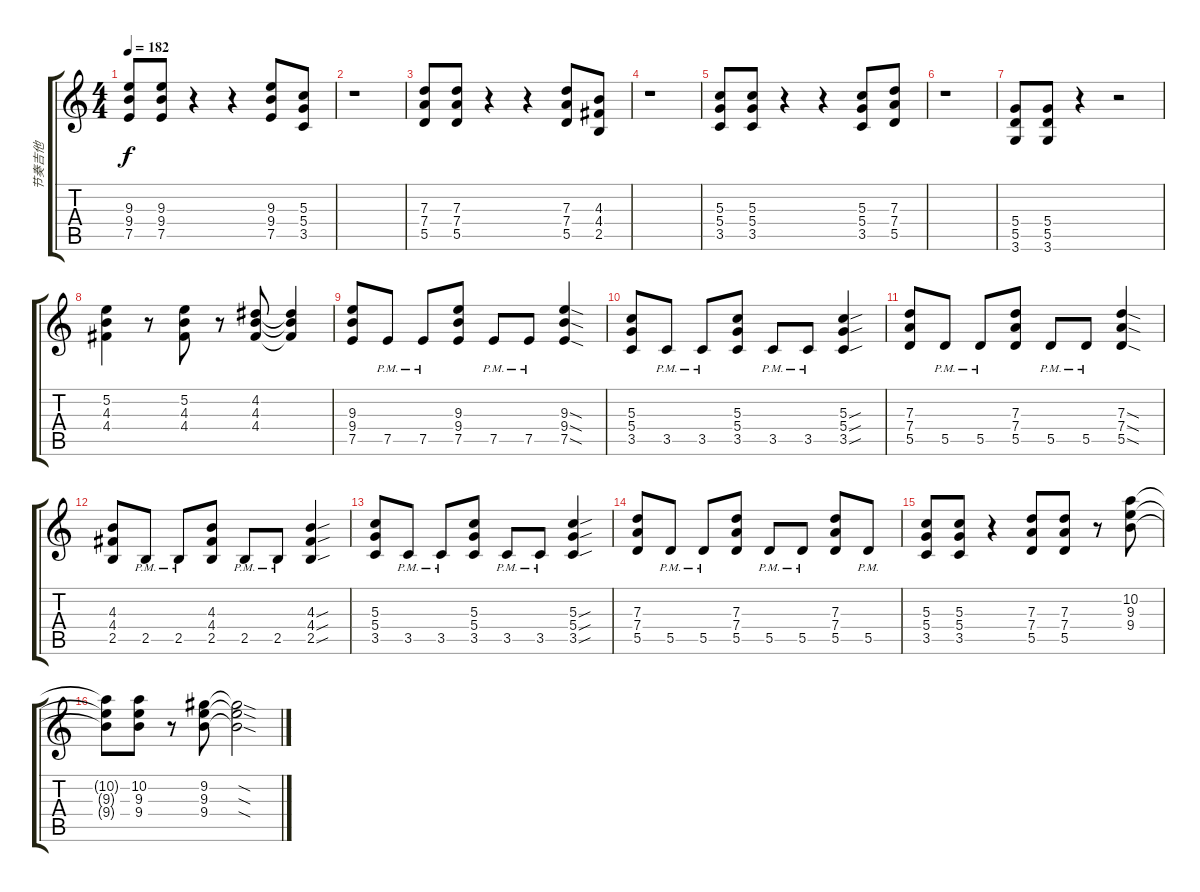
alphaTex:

\track ("节奏吉他" "节奏吉他") {instrument overdrivenguitar}
\staff {score tabs}
\tuning (E4 B3 G3 D3 A2 E2) {hide}
\ts (4 4)
\tempo 182
\clef g2
\ks c
(9.3 9.4 7.5).8{dy f} (9.3 9.4 7.5).8 r.4 r.4 (9.3 9.4 7.5).8 (5.3 5.4 3.5).8 |
r.1 |
(7.3 7.4 5.5).8 (7.3 7.4 5.5).8 r.4 r.4 (7.3 7.4 5.5).8 (4.3 4.4 2.5).8 |
r.1 |
(5.3 5.4 3.5).8 (5.3 5.4 3.5).8 r.4 r.4 (5.3 5.4 3.5).8 (7.3 7.4 5.5).8 |
r.1 |
(5.4 5.5 3.6).8 (5.4 5.5 3.6).8 r.4 r.2 |
(5.2 4.3 4.4).4 r.8 (5.2 4.3 4.4).8 r.8 (4.2 4.3 4.4).8 (4.2{t} 4.3{t} 4.4{t}).4 |
(9.3 9.4 7.5).8 7.5{pm}.8 7.5{pm}.8 (9.3 9.4 7.5).8 7.5{pm}.8 7.5{pm}.8 (9.3{sod} 9.4{sod} 7.5{sod}).4 |
(5.3 5.4 3.5).8 3.5{pm}.8 3.5{pm}.8 (5.3 5.4 3.5).8 3.5{pm}.8 3.5{pm}.8 (5.3{sou} 5.4{sou} 3.5{sou}).4 |
(7.3 7.4 5.5).8 5.5{pm}.8 5.5{pm}.8 (7.3 7.4 5.5).8 5.5{pm}.8 5.5{pm}.8 (7.3{sod} 7.4{sod} 5.5{sod}).4 |
(4.3 4.4 2.5).8 2.5{pm}.8 2.5{pm}.8 (4.3 4.4 2.5).8 2.5{pm}.8 2.5{pm}.8 (4.3{sou} 4.4{sou} 2.5{sou}).4 |
(5.3 5.4 3.5).8 3.5{pm}.8 3.5{pm}.8 (5.3 5.4 3.5).8 3.5{pm}.8 3.5{pm}.8 (5.3{sou} 5.4{sou} 3.5{sou}).4 |
(7.3 7.4 5.5).8 5.5{pm}.8 5.5{pm}.8 (7.3 7.4 5.5).8 5.5{pm}.8 5.5{pm}.8 (7.3 7.4 5.5).8 5.5{pm}.8 |
(5.3 5.4 3.5).8 (5.3 5.4 3.5).8 r.4 (7.3 7.4 5.5).8 (7.3 7.4 5.5).8 r.8 (10.2 9.3 9.4).8 |
(10.2{t} 9.3{t} 9.4{t}).8 (10.2 9.3 9.4).8 r.8 (9.2 9.3 9.4).8 (9.2{sod t} 9.3{sod t} 9.4{sod t}).2
